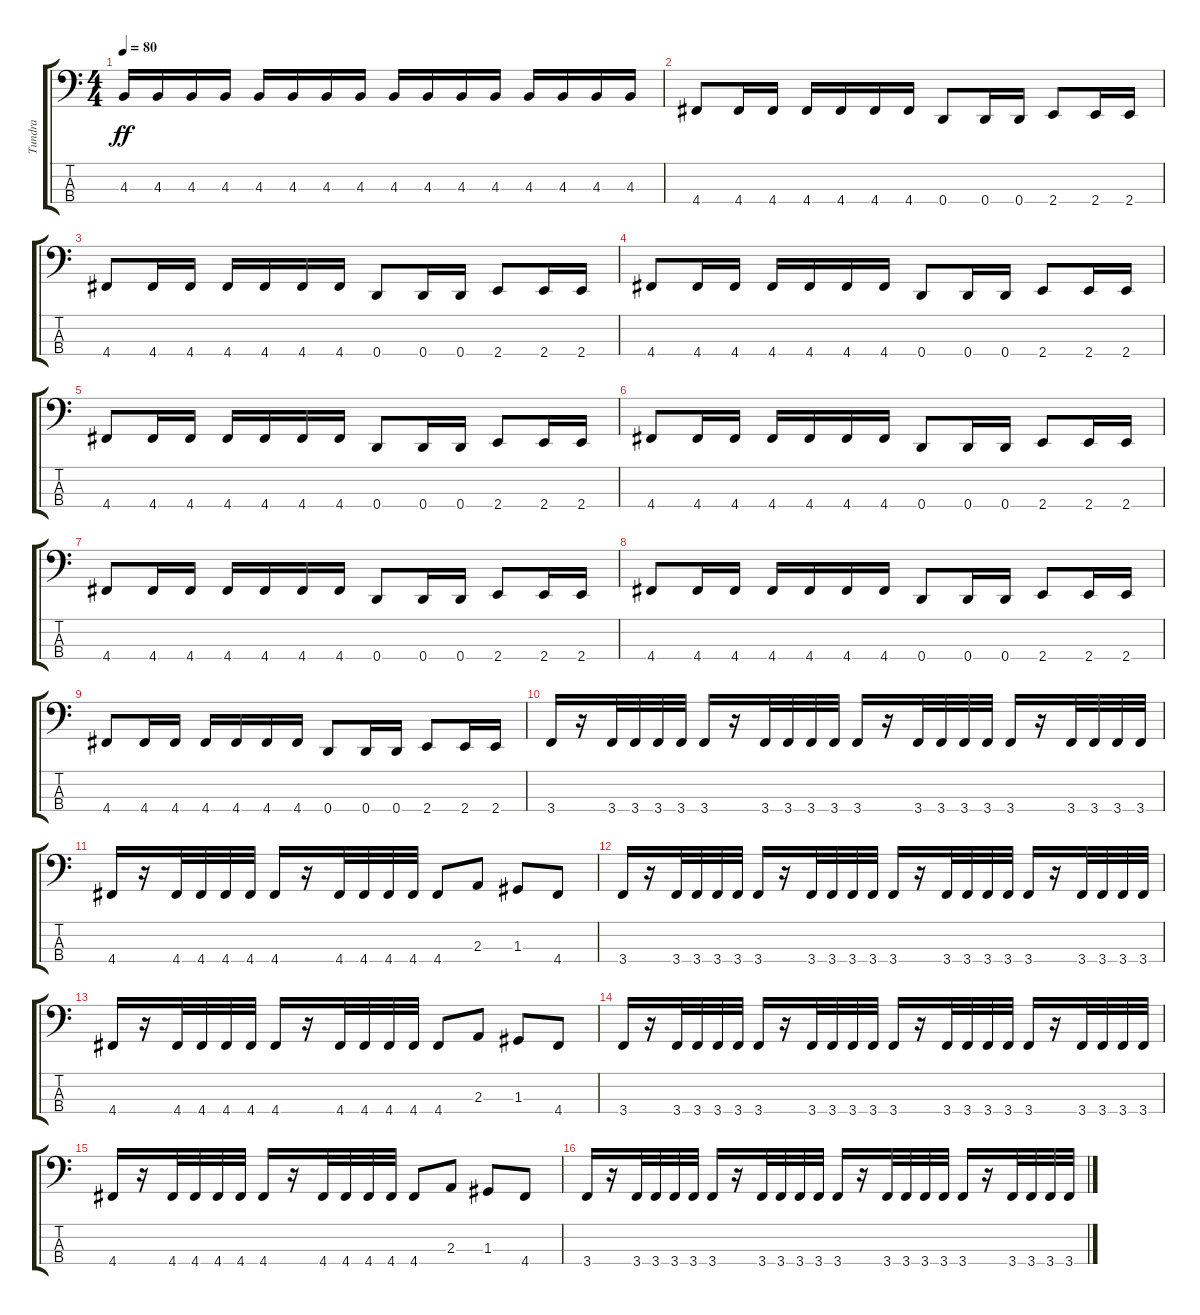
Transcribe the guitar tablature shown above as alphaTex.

\track ("Tundra" "Tundra") {instrument electricbassfinger}
\staff {score tabs}
\tuning (F2 C2 G1 D1) {hide}
\ts (4 4)
\tempo 80
\clef f4
\ks c
4.3.16{dy ff} 4.3.16 4.3.16 4.3.16 4.3.16 4.3.16 4.3.16 4.3.16 4.3.16 4.3.16 4.3.16 4.3.16 4.3.16 4.3.16 4.3.16 4.3.16 |
4.4.8 4.4.16 4.4.16 4.4.16 4.4.16 4.4.16 4.4.16 0.4.8 0.4.16 0.4.16 2.4.8 2.4.16 2.4.16 |
4.4.8 4.4.16 4.4.16 4.4.16 4.4.16 4.4.16 4.4.16 0.4.8 0.4.16 0.4.16 2.4.8 2.4.16 2.4.16 |
4.4.8 4.4.16 4.4.16 4.4.16 4.4.16 4.4.16 4.4.16 0.4.8 0.4.16 0.4.16 2.4.8 2.4.16 2.4.16 |
4.4.8 4.4.16 4.4.16 4.4.16 4.4.16 4.4.16 4.4.16 0.4.8 0.4.16 0.4.16 2.4.8 2.4.16 2.4.16 |
4.4.8 4.4.16 4.4.16 4.4.16 4.4.16 4.4.16 4.4.16 0.4.8 0.4.16 0.4.16 2.4.8 2.4.16 2.4.16 |
4.4.8 4.4.16 4.4.16 4.4.16 4.4.16 4.4.16 4.4.16 0.4.8 0.4.16 0.4.16 2.4.8 2.4.16 2.4.16 |
4.4.8 4.4.16 4.4.16 4.4.16 4.4.16 4.4.16 4.4.16 0.4.8 0.4.16 0.4.16 2.4.8 2.4.16 2.4.16 |
4.4.8 4.4.16 4.4.16 4.4.16 4.4.16 4.4.16 4.4.16 0.4.8 0.4.16 0.4.16 2.4.8 2.4.16 2.4.16 |
3.4.16 r.16 3.4.32 3.4.32 3.4.32 3.4.32 3.4.16 r.16 3.4.32 3.4.32 3.4.32 3.4.32 3.4.16 r.16 3.4.32 3.4.32 3.4.32 3.4.32 3.4.16 r.16 3.4.32 3.4.32 3.4.32 3.4.32 |
4.4.16 r.16 4.4.32 4.4.32 4.4.32 4.4.32 4.4.16 r.16 4.4.32 4.4.32 4.4.32 4.4.32 4.4.8 2.3.8 1.3.8 4.4.8 |
3.4.16 r.16 3.4.32 3.4.32 3.4.32 3.4.32 3.4.16 r.16 3.4.32 3.4.32 3.4.32 3.4.32 3.4.16 r.16 3.4.32 3.4.32 3.4.32 3.4.32 3.4.16 r.16 3.4.32 3.4.32 3.4.32 3.4.32 |
4.4.16 r.16 4.4.32 4.4.32 4.4.32 4.4.32 4.4.16 r.16 4.4.32 4.4.32 4.4.32 4.4.32 4.4.8 2.3.8 1.3.8 4.4.8 |
3.4.16 r.16 3.4.32 3.4.32 3.4.32 3.4.32 3.4.16 r.16 3.4.32 3.4.32 3.4.32 3.4.32 3.4.16 r.16 3.4.32 3.4.32 3.4.32 3.4.32 3.4.16 r.16 3.4.32 3.4.32 3.4.32 3.4.32 |
4.4.16 r.16 4.4.32 4.4.32 4.4.32 4.4.32 4.4.16 r.16 4.4.32 4.4.32 4.4.32 4.4.32 4.4.8 2.3.8 1.3.8 4.4.8 |
3.4.16 r.16 3.4.32 3.4.32 3.4.32 3.4.32 3.4.16 r.16 3.4.32 3.4.32 3.4.32 3.4.32 3.4.16 r.16 3.4.32 3.4.32 3.4.32 3.4.32 3.4.16 r.16 3.4.32 3.4.32 3.4.32 3.4.32
